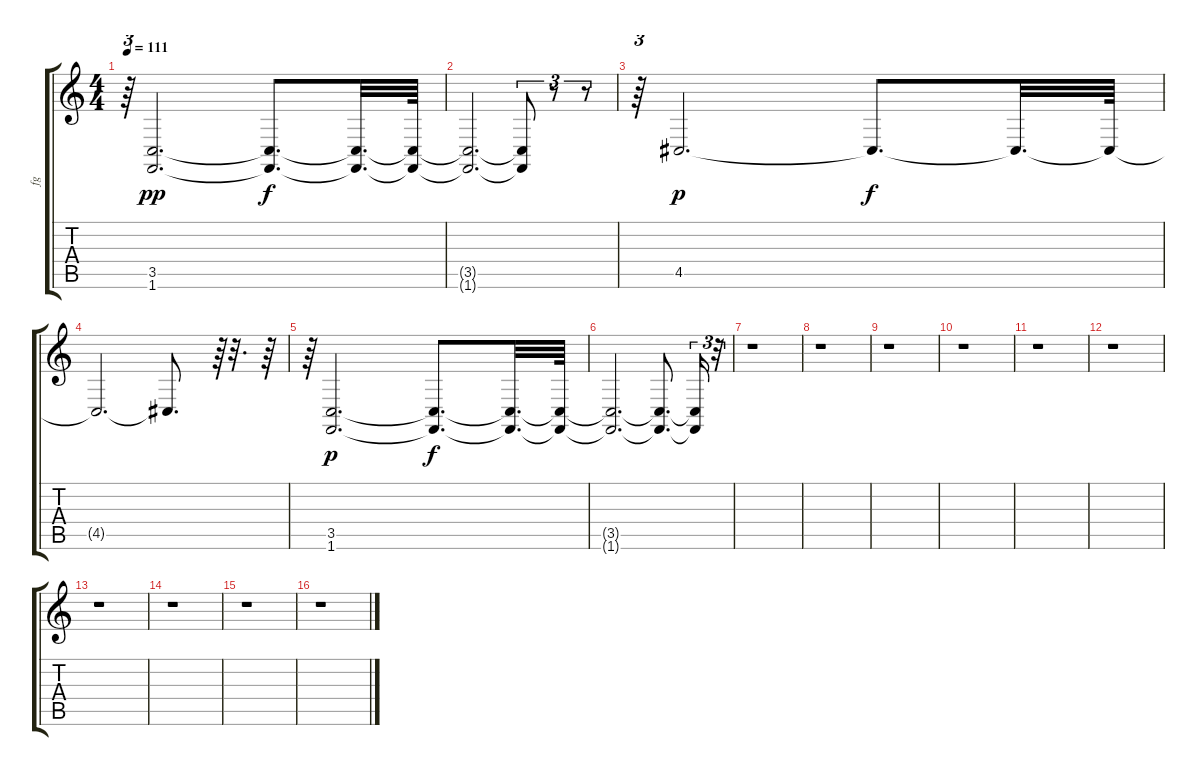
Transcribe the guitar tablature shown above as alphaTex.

\track ("fg" "fg") {instrument bassoon}
\staff {score tabs}
\tuning (E4 B3 G3 D3 A2 E2) {hide}
\ts (4 4)
\tempo 111
\clef g2
\ks c
r.64{tu (3 2) dy f} (3.5 1.6).2{d dy pp} (3.5{t} 1.6{t}).8{d dy f} (3.5{t} 1.6{t}).32{d} (3.5{t} 1.6{t}).64 |
(3.5{t} 1.6{t}).2{d} (3.5{t} 1.6{t}).8{tu (3 2)} r.8{tu (3 2)} r.8{tu (3 2)} |
r.64{tu (3 2)} 4.5.2{d dy p} 4.5{t}.8{d dy f} 4.5{t}.32{d} 4.5{t}.64 |
4.5{t}.2{d} 4.5{t}.8{d} r.64{tu (3 2)} r.32{d} r.64 |
r.64{tu (3 2)} (3.5 1.6).2{d dy p} (3.5{t} 1.6{t}).8{d dy f} (3.5{t} 1.6{t}).32{d} (3.5{t} 1.6{t}).64 |
(3.5{t} 1.6{t}).2{d} (3.5{t} 1.6{t}).8{d} (3.5{t} 1.6{t}).16{tu (3 2)} r.32{tu (3 2)} |
r.1 |
r.1 |
r.1 |
r.1 |
r.1 |
r.1 |
r.1 |
r.1 |
r.1 |
r.1
